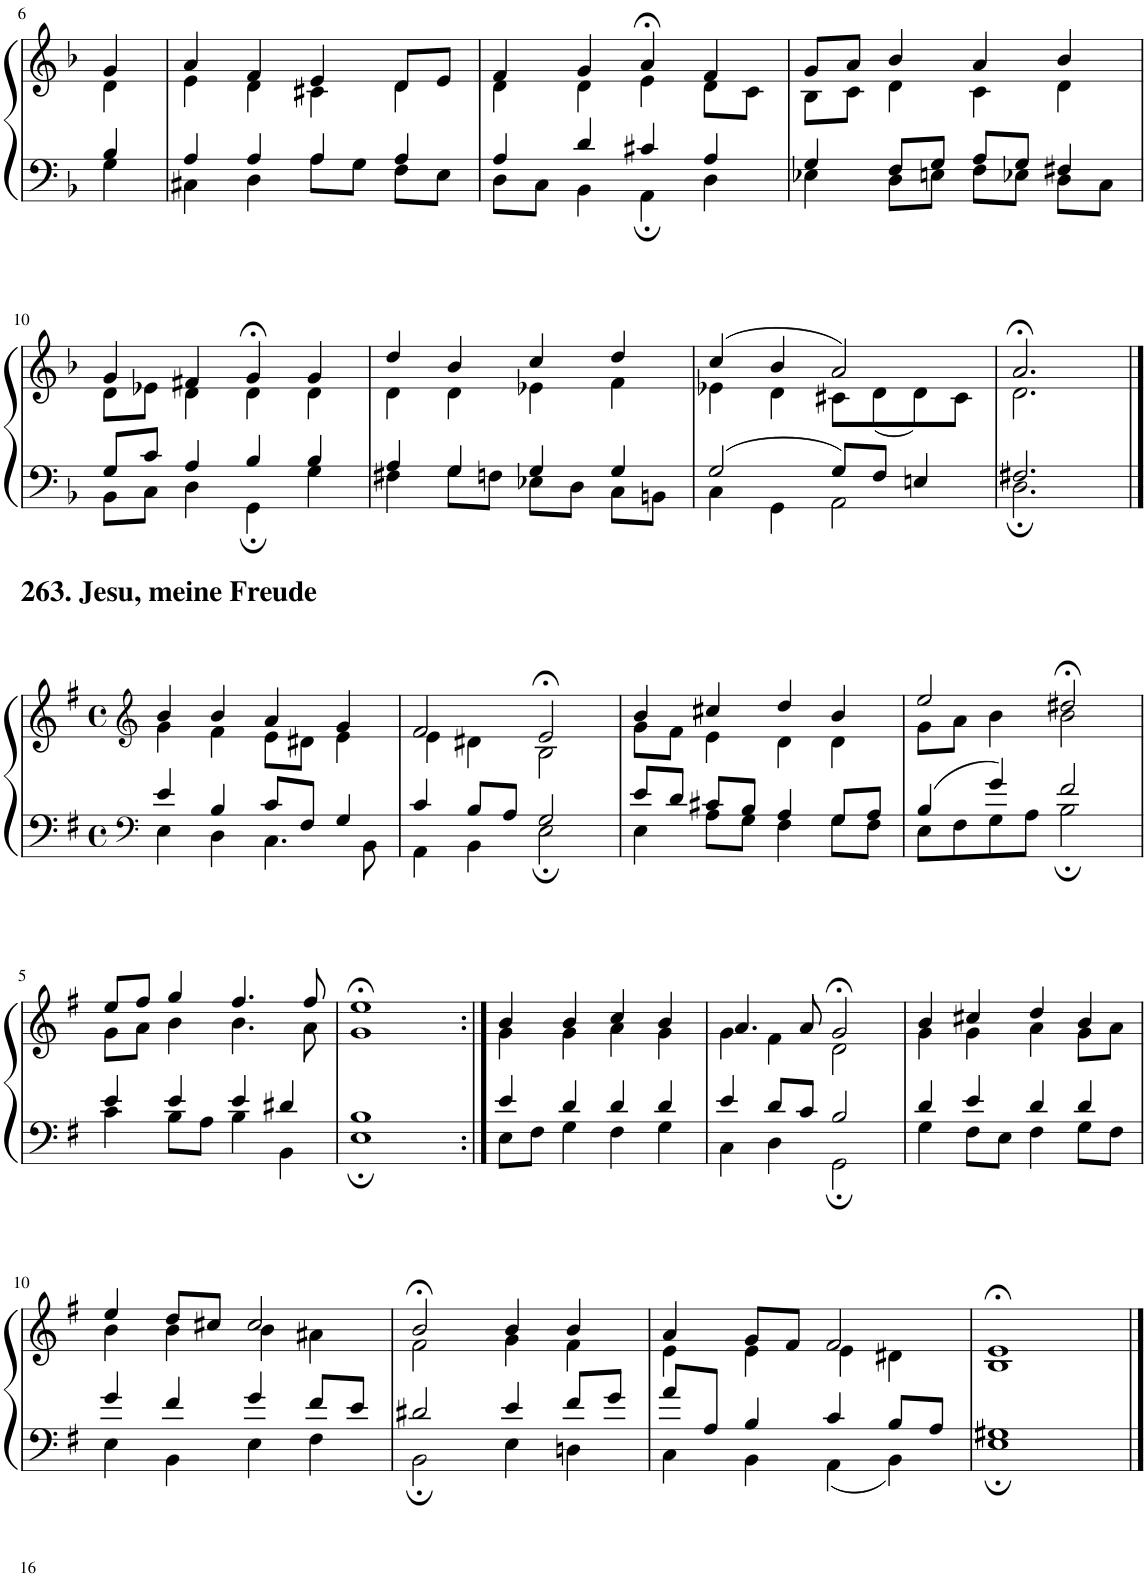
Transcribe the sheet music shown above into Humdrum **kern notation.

**kern	**kern
*part1	*part1
*staff2	*staff1
*I"Piano	*
*I'Pno	*
!!LO:PB:g=z
*clefF4	*clefG2
*k[b-]	*k[b-]
*M4/4	*M4/4
*met(c)	*met(c)
=6	=6
*^	*^
4B-/	4G\	4g/	4d\
=7	=7	=7	=7
4A/	4C#X\	4a/	4e\
4A/	4D\	4f/	4d\
4A/	8A\L	4e/	4c#X\
.	8G\J	.	.
4A/	8F\L	8d/L	4d\
.	8E\J	8e/J	.
=8	=8	=8	=8
4A/	8D\L	4f/	4d\
.	8C\J	.	.
4d/	4BB-\	4g/	4d\
4c#X/	4AA;\	4a;</	4e\
4A/	4D\	4f/	8d\L
.	.	.	8c\J
=9	=9	=9	=9
4G/	4E-X\	8g/L	8B-\L
.	.	8a/J	8c\J
8F/L	8D\L	4b-/	4d\
8G/J	8En\J	.	.
8A/L	8F\L	4a/	4c\
8G/J	8E-X\J	.	.
4F#X/	8D\L	4b-/	4d\
.	8C\J	.	.
!!LO:LB:g=z	!!
=10	=10	=10	=10
8G/L	8BB-\L	4g/	8d\L
8c/J	8C\J	.	8e-X\J
4A/	4D\	4f#X/	4d\
4B-/	4GG;\	4g;</	4d\
4B-/	4G\	4g/	4d\
=11	=11	=11	=11
4A/	4F#X\	4dd/	4d\
4G/	8G\L	4b-/	4d\
.	8Fn\J	.	.
4G/	8E-X\L	4cc/	4e-X\
.	8D\J	.	.
4G/	8C\L	4dd/	4f\
.	8BBn\J	.	.
=12	=12	=12	=12
2G/	4C\	(4cc/	4e-X\
.	4GG\	4b-/	4d\
8G/L	2AA\	2a/)	8c#X\L
8F/J	.	.	(8d\
4En/	.	.	8d\)
.	.	.	8c#\J
=13	=13	=13	=13
2.F#X/	2.D;\	2.a;</	2.d\
!!LO:LB:g=z	!!
==1	==1	==1	==1
*clefF4	*	*clefG2	*
*k[f#]	*	*k[f#]	*
*M4/4	*	*M4/4	*
*met(c)	*	*met(c)	*
4e/	4E\	4b/	4g\
4B/	4D\	4b/	4f#\
8c/L	4.C\	4a/	8e\L
8F#/J	.	.	8d#X\J
4G/	.	4g/	4e\
.	8BB\	.	.
=2	=2	=2	=2
4c/	4AA\	2f#/	4e\
8B/L	4BB\	.	4d#X\
8A/J	.	.	.
2G/	2E;\	2e;</	2B\
=3	=3	=3	=3
8e/L	4E\	4b/	8g\L
8d/J	.	.	8f#\J
8c#X/L	8A\L	4cc#X/	4e\
8B/J	8G\J	.	.
4A/	4F#\	4dd/	4d\
8G/L	8G\L	4b/	4d\
8A/J	8F#\J	.	.
=4	=4	=4	=4
4B/	8E\L	2ee/	8g\L
.	8F#\	.	8a\J
4g/	8G\	.	4b\
.	8A\J	.	.
2f#/	2B;\	2dd#X;</	2b\
!!LO:LB:g=z	!!
=5	=5	=5	=5
4e/	4c\	8ee/L	8g\L
.	.	8ff#/J	8a\J
4e/	8B\L	4gg/	4b\
.	8A\J	.	.
4e/	4B\	4.ff#/	4.b\
4d#X/	4BB\	.	.
.	.	8ff#/	8a\
=6	=6	=6	=6
1B	1E;	1ee;<	1g
=7:|!	=7:|!	=7:|!	=7:|!
4e/	8E\L	4b/	4g\
.	8F#\J	.	.
4d/	4G\	4b/	4g\
4d/	4F#\	4cc/	4a\
4d/	4G\	4b/	4g\
=8	=8	=8	=8
4e/	4C\	4.a/	4g\
8d/L	4D\	.	4f#\
8c/J	.	8a/	.
2B/	2GG;\	2g;</	2d\
=9	=9	=9	=9
4d/	4G\	4b/	4g\
4e/	8F#\L	4cc#X/	4g\
.	8E\J	.	.
4d/	4F#\	4dd/	4a\
4d/	8G\L	4b/	8g\L
.	8F#\J	.	8a\J
!!LO:LB:g=z	!!
=10	=10	=10	=10
4g/	4E\	4ee/	4b\
4f#/	4BB\	8dd/L	4b\
.	.	8cc#X/J	.
4g/	4E\	2cc#/	4b\
8f#/L	4F#\	.	4a#X\
8e/J	.	.	.
=11	=11	=11	=11
2d#X/	2BB;\	2b;</	2f#\
4e/	4E\	4b/	4g\
8f#/L	4Dn\	4b/	4f#\
8g/J	.	.	.
=12	=12	=12	=12
8a/L	4C\	4a/	4e\
8A/J	.	.	.
4B/	4BB\	8g/L	4e\
.	.	8f#/J	.
4c/	4AA\	2f#/	4e\
8B/L	4BB\	.	4d#X\
8A/J	.	.	.
=13	=13	=13	=13
1G#X	1E;	1e;<	1B
*v	*v	*	*
*	*v	*v
==	==
*-	*-
